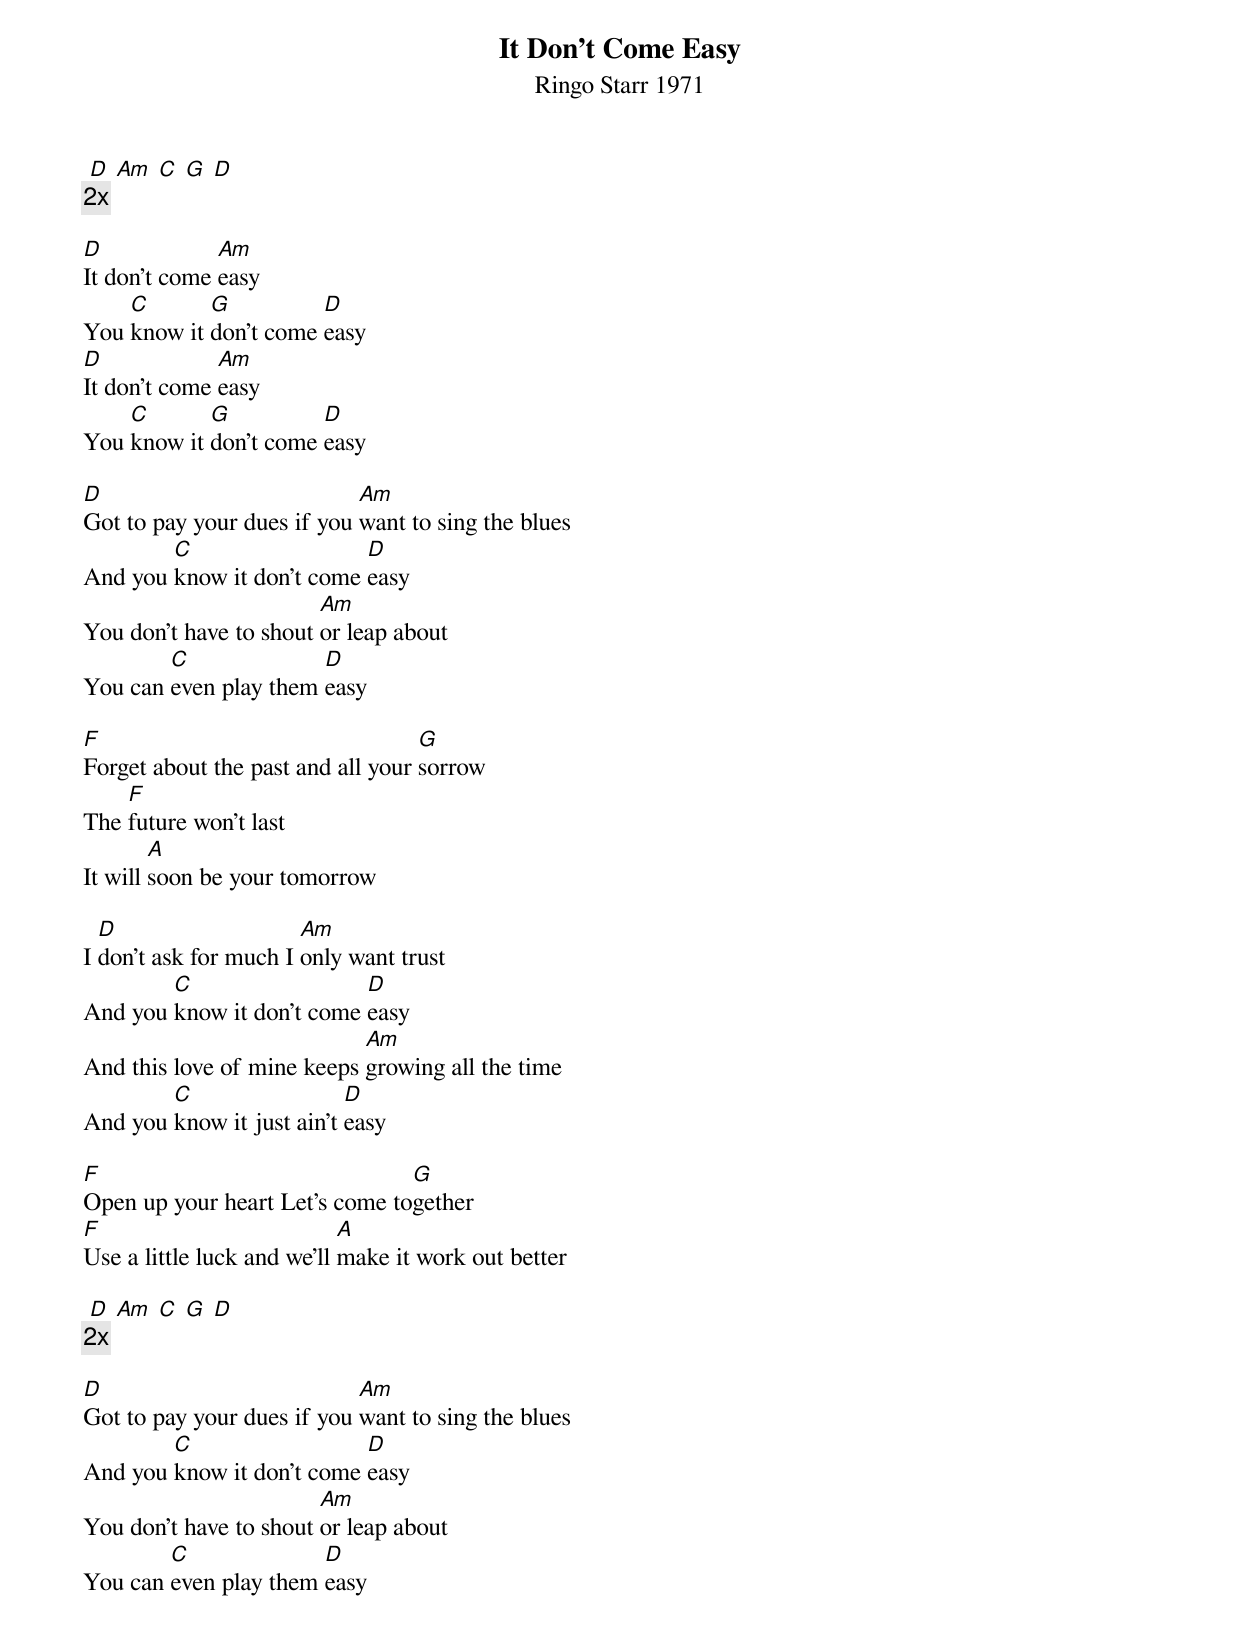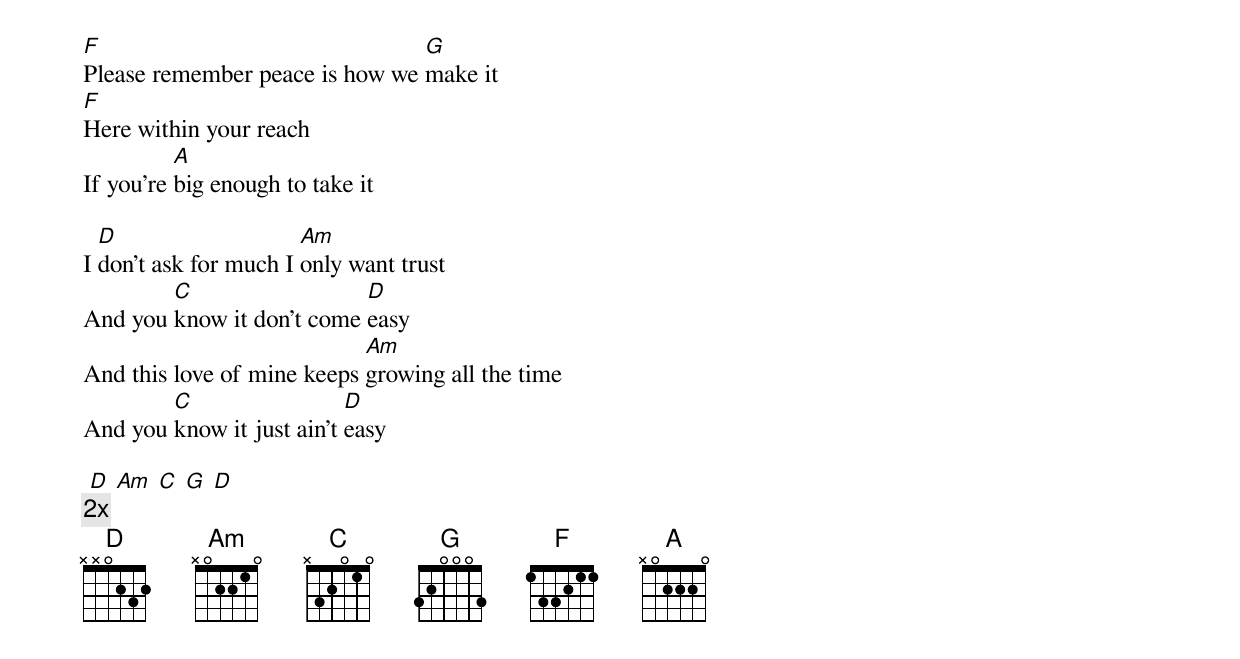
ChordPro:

{title: It Don’t Come Easy}
{subtitle: Ringo Starr 1971}

 [D] [Am] [C] [G] [D]
{c:2x}

[D]It don't come [Am]easy
You [C]know it [G]don't come [D]easy
[D]It don't come [Am]easy
You [C]know it [G]don't come [D]easy

[D]Got to pay your dues if you [Am]want to sing the blues
And you [C]know it don't come [D]easy
You don't have to shout [Am]or leap about
You can [C]even play them [D]easy

[F]Forget about the past and all your [G]sorrow
The [F]future won't last
It will [A]soon be your tomorrow

I [D]don't ask for much I [Am]only want trust
And you [C]know it don't come [D]easy
And this love of mine keeps [Am]growing all the time
And you [C]know it just ain't [D]easy

[F]Open up your heart Let's come to[G]gether
[F]Use a little luck and we'll [A]make it work out better

 [D] [Am] [C] [G] [D]
{c:2x}

[D]Got to pay your dues if you [Am]want to sing the blues
And you [C]know it don't come [D]easy
You don't have to shout [Am]or leap about
You can [C]even play them [D]easy

[F]Please remember peace is how we [G]make it
[F]Here within your reach
If you're [A]big enough to take it

I [D]don't ask for much I [Am]only want trust
And you [C]know it don't come [D]easy
And this love of mine keeps [Am]growing all the time
And you [C]know it just ain't [D]easy

 [D] [Am] [C] [G] [D]
{c:2x}
